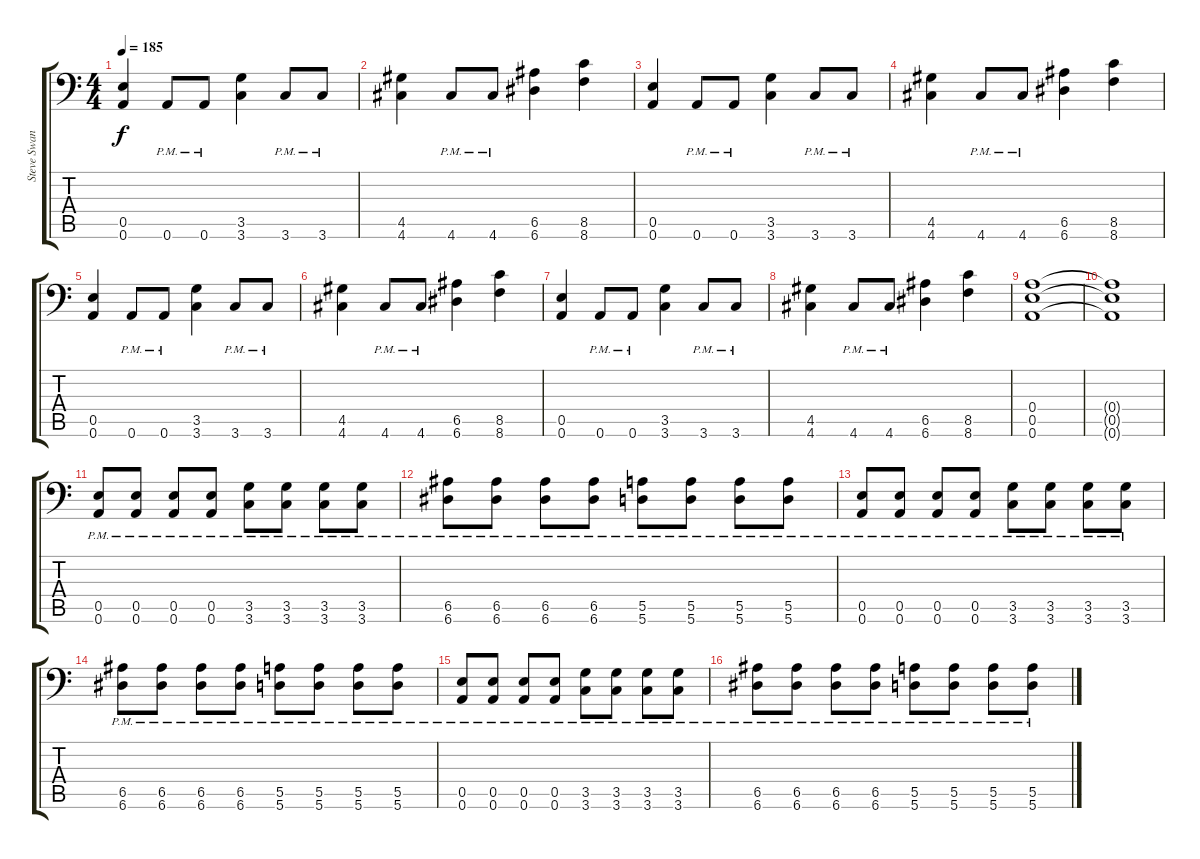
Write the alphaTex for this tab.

\track ("Steve Swanson (Guitar)" "Steve Swan") {instrument distortionguitar}
\staff {score tabs}
\tuning (B3 Gb3 D3 A2 E2 A1) {hide}
\ts (4 4)
\tempo 185
\clef f4
\ks c
(0.5 0.6).4{dy f} 0.6{pm}.8 0.6{pm}.8 (3.5 3.6).4 3.6{pm}.8 3.6{pm}.8 |
(4.5 4.6).4 4.6{pm}.8 4.6{pm}.8 (6.5 6.6).4 (8.5 8.6).4 |
(0.5 0.6).4 0.6{pm}.8 0.6{pm}.8 (3.5 3.6).4 3.6{pm}.8 3.6{pm}.8 |
(4.5 4.6).4 4.6{pm}.8 4.6{pm}.8 (6.5 6.6).4 (8.5 8.6).4 |
(0.5 0.6).4 0.6{pm}.8 0.6{pm}.8 (3.5 3.6).4 3.6{pm}.8 3.6{pm}.8 |
(4.5 4.6).4 4.6{pm}.8 4.6{pm}.8 (6.5 6.6).4 (8.5 8.6).4 |
(0.5 0.6).4 0.6{pm}.8 0.6{pm}.8 (3.5 3.6).4 3.6{pm}.8 3.6{pm}.8 |
(4.5 4.6).4 4.6{pm}.8 4.6{pm}.8 (6.5 6.6).4 (8.5 8.6).4 |
(0.4 0.5 0.6).1 |
(0.4{t} 0.5{t} 0.6{t}).1 |
(0.5{pm} 0.6{pm}).8 (0.5{pm} 0.6{pm}).8 (0.5{pm} 0.6{pm}).8 (0.5{pm} 0.6{pm}).8 (3.5{pm} 3.6{pm}).8 (3.5{pm} 3.6{pm}).8 (3.5{pm} 3.6{pm}).8 (3.5{pm} 3.6{pm}).8 |
(6.5{pm} 6.6{pm}).8 (6.5{pm} 6.6{pm}).8 (6.5{pm} 6.6{pm}).8 (6.5{pm} 6.6{pm}).8 (5.5{pm} 5.6{pm}).8 (5.5{pm} 5.6{pm}).8 (5.5{pm} 5.6{pm}).8 (5.5{pm} 5.6{pm}).8 |
(0.5{pm} 0.6{pm}).8 (0.5{pm} 0.6{pm}).8 (0.5{pm} 0.6{pm}).8 (0.5{pm} 0.6{pm}).8 (3.5{pm} 3.6{pm}).8 (3.5{pm} 3.6{pm}).8 (3.5{pm} 3.6{pm}).8 (3.5{pm} 3.6{pm}).8 |
(6.5{pm} 6.6{pm}).8 (6.5{pm} 6.6{pm}).8 (6.5{pm} 6.6{pm}).8 (6.5{pm} 6.6{pm}).8 (5.5{pm} 5.6{pm}).8 (5.5{pm} 5.6{pm}).8 (5.5{pm} 5.6{pm}).8 (5.5{pm} 5.6{pm}).8 |
(0.5{pm} 0.6{pm}).8 (0.5{pm} 0.6{pm}).8 (0.5{pm} 0.6{pm}).8 (0.5{pm} 0.6{pm}).8 (3.5{pm} 3.6{pm}).8 (3.5{pm} 3.6{pm}).8 (3.5{pm} 3.6{pm}).8 (3.5{pm} 3.6{pm}).8 |
(6.5{pm} 6.6{pm}).8 (6.5{pm} 6.6{pm}).8 (6.5{pm} 6.6{pm}).8 (6.5{pm} 6.6{pm}).8 (5.5{pm} 5.6{pm}).8 (5.5{pm} 5.6{pm}).8 (5.5{pm} 5.6{pm}).8 (5.5{pm} 5.6{pm}).8
